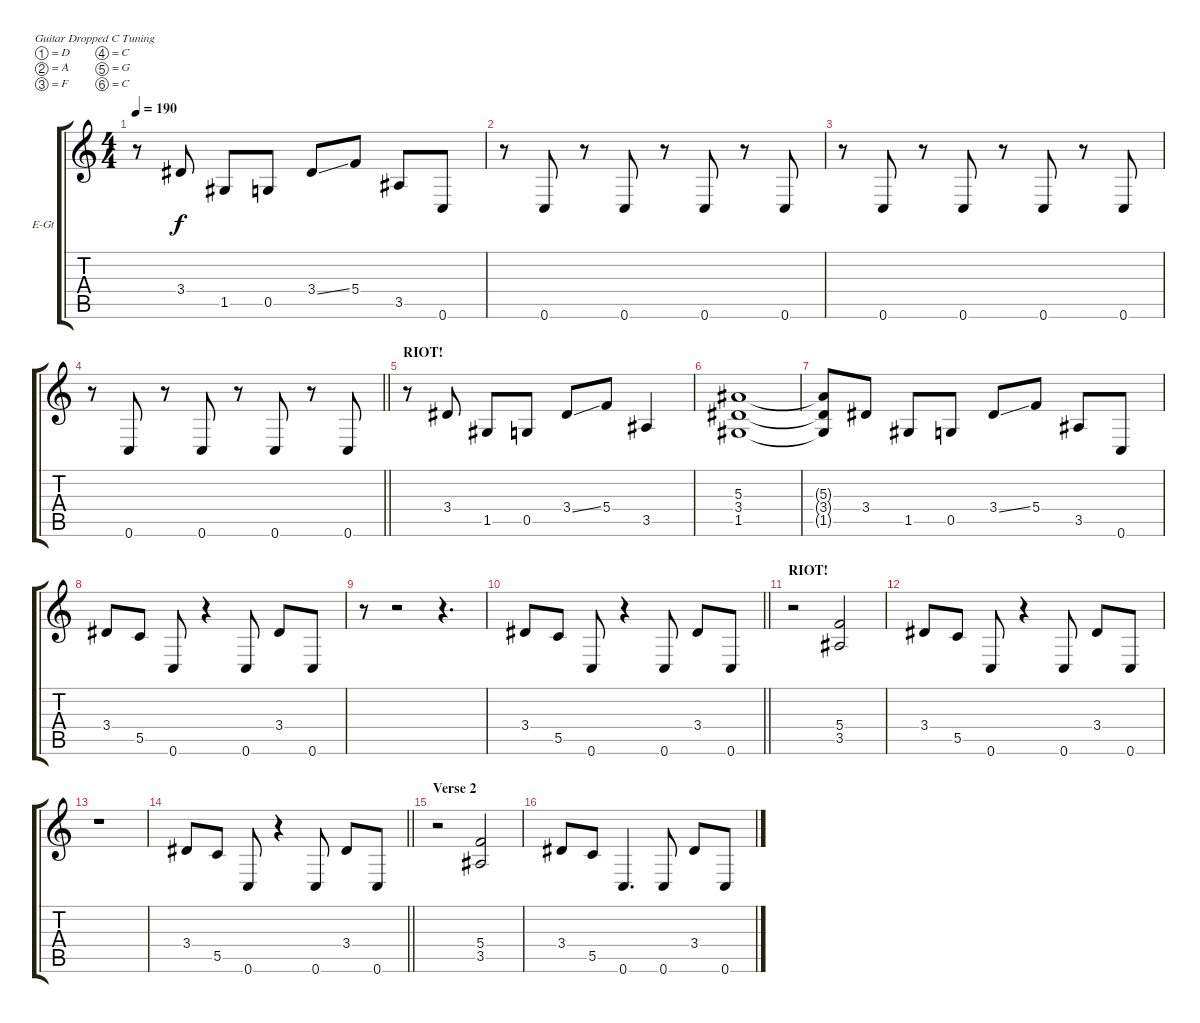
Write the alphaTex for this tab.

\bracketExtendMode groupsimilarinstruments
\firstSystemTrackNameOrientation horizontal
\otherSystemsTrackNameOrientation horizontal
\track ("Track 1" "E-Gt") {instrument distortionguitar}
\staff {score tabs}
\tuning (D4 A3 F3 C3 G2 C2)
\ts (4 4)
\tempo 190
\clef g2
\ks c
r.8{dy f} 3.4.8 1.5.8 0.5.8 3.4{ss}.8 5.4.8 3.5.8 0.6.8 |
r.8 0.6.8 r.8 0.6.8 r.8 0.6.8 r.8 0.6.8 |
r.8 0.6.8 r.8 0.6.8 r.8 0.6.8 r.8 0.6.8 |
\barLineRight lightlight
r.8 0.6.8 r.8 0.6.8 r.8 0.6.8 r.8 0.6.8 |
\section ("" "RIOT!")
r.8 3.4.8 1.5.8 0.5.8 3.4{ss}.8 5.4.8 3.5.4 |
(5.3 3.4 1.5).1 |
(5.3{t} 3.4{t} 1.5{t}).8 3.4.8 1.5.8 0.5.8 3.4{ss}.8 5.4.8 3.5.8 0.6.8 |
3.4.8 5.5.8 0.6.8 r.4 0.6.8 3.4.8 0.6.8 |
r.8 r.2 r.4{d} |
\barLineRight lightlight
3.4.8 5.5.8 0.6.8 r.4 0.6.8 3.4.8 0.6.8 |
\section ("" "RIOT!")
r.2 (5.4 3.5).2 |
3.4.8 5.5.8 0.6.8 r.4 0.6.8 3.4.8 0.6.8 |
r.1 |
\barLineRight lightlight
3.4.8 5.5.8 0.6.8 r.4 0.6.8 3.4.8 0.6.8 |
\section ("" "Verse 2")
r.2 (5.4 3.5).2 |
3.4.8 5.5.8 0.6.4{d} 0.6.8 3.4.8 0.6.8
